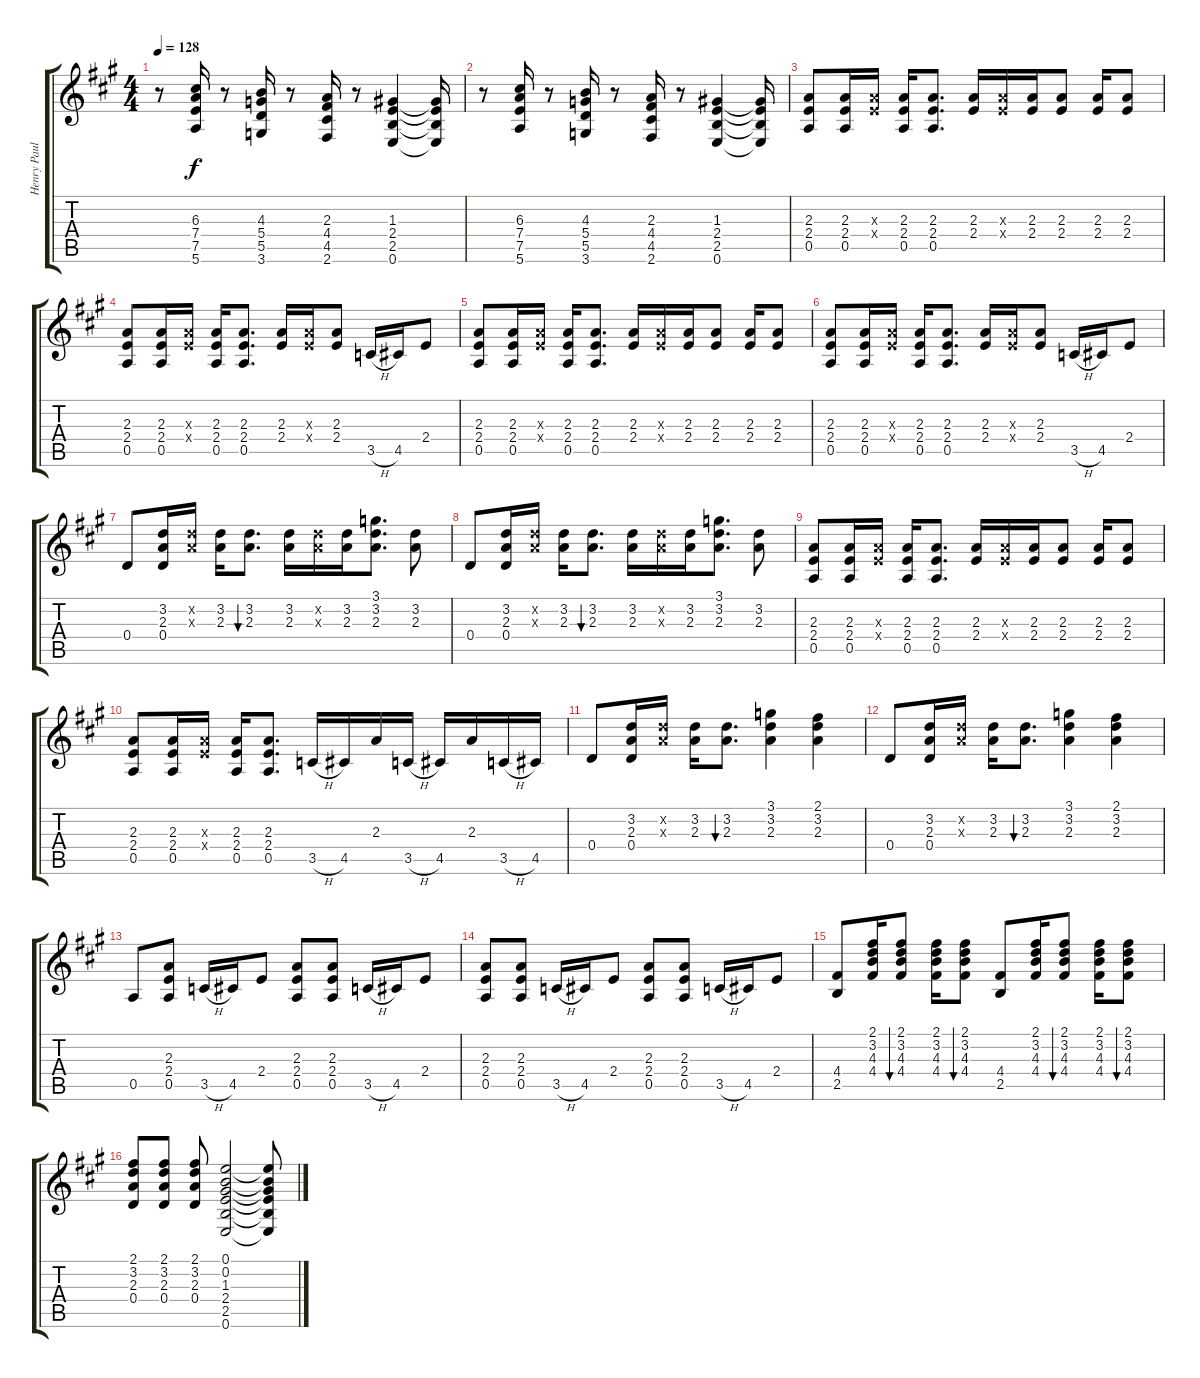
\track ("Henry Paul Guitar" "Henry Paul") {instrument electricguitarclean}
\staff {score tabs}
\tuning (E4 B3 G3 D3 A2 E2) {hide}
\ts (4 4)
\tempo 128
\clef g2
\ks a
r.8{dy f} (6.3 7.4 7.5 5.6).16 r.8 (4.3 5.4 5.5 3.6).16 r.8 (2.3 4.4 4.5 2.6).16 r.8 (1.3 2.4 2.5 0.6).4 (1.3{t} 2.4{t} 2.5{t} 0.6{t}).16 |
r.8 (6.3 7.4 7.5 5.6).16 r.8 (4.3 5.4 5.5 3.6).16 r.8 (2.3 4.4 4.5 2.6).16 r.8 (1.3 2.4 2.5 0.6).4 (1.3{t} 2.4{t} 2.5{t} 0.6{t}).16 |
(2.3 2.4 0.5).8 (2.3 2.4 0.5).16 (2.3{x} 2.4{x}).16 (2.3 2.4 0.5).16 (2.3 2.4 0.5).8{d} (2.3 2.4).16 (2.3{x} 2.4{x}).16 (2.3 2.4).16 (2.3 2.4).8 (2.3 2.4).16 (2.3 2.4).8 |
(2.3 2.4 0.5).8 (2.3 2.4 0.5).16 (2.3{x} 2.4{x}).16 (2.3 2.4 0.5).16 (2.3 2.4 0.5).8{d} (2.3 2.4).16 (2.3{x} 2.4{x}).16 (2.3 2.4).8 3.5{h}.16 4.5.16 2.4.8 |
(2.3 2.4 0.5).8 (2.3 2.4 0.5).16 (2.3{x} 2.4{x}).16 (2.3 2.4 0.5).16 (2.3 2.4 0.5).8{d} (2.3 2.4).16 (2.3{x} 2.4{x}).16 (2.3 2.4).16 (2.3 2.4).8 (2.3 2.4).16 (2.3 2.4).8 |
(2.3 2.4 0.5).8 (2.3 2.4 0.5).16 (2.3{x} 2.4{x}).16 (2.3 2.4 0.5).16 (2.3 2.4 0.5).8{d} (2.3 2.4).16 (2.3{x} 2.4{x}).16 (2.3 2.4).8 3.5{h}.16 4.5.16 2.4.8 |
0.4.8 (3.2 2.3 0.4).16 (3.2{x} 2.3{x}).16 (3.2 2.3).16 (3.2 2.3).8{d bu 60} (3.2 2.3).16 (3.2{x} 2.3{x}).16 (3.2 2.3).16 (3.1 3.2 2.3).8{d} (3.2 2.3).8 |
0.4.8 (3.2 2.3 0.4).16 (3.2{x} 2.3{x}).16 (3.2 2.3).16 (3.2 2.3).8{d bu 60} (3.2 2.3).16 (3.2{x} 2.3{x}).16 (3.2 2.3).16 (3.1 3.2 2.3).8{d} (3.2 2.3).8 |
(2.3 2.4 0.5).8 (2.3 2.4 0.5).16 (2.3{x} 2.4{x}).16 (2.3 2.4 0.5).16 (2.3 2.4 0.5).8{d} (2.3 2.4).16 (2.3{x} 2.4{x}).16 (2.3 2.4).16 (2.3 2.4).8 (2.3 2.4).16 (2.3 2.4).8 |
(2.3 2.4 0.5).8 (2.3 2.4 0.5).16 (2.3{x} 2.4{x}).16 (2.3 2.4 0.5).16 (2.3 2.4 0.5).8{d} 3.5{h}.16 4.5.16 2.3.16 3.5{h}.16 4.5.16 2.3.16 3.5{h}.16 4.5.16 |
0.4.8 (3.2 2.3 0.4).16 (3.2{x} 2.3{x}).16 (3.2 2.3).16 (3.2 2.3).8{d bu 60} (3.1 3.2 2.3).4 (2.1 3.2 2.3).4 |
0.4.8 (3.2 2.3 0.4).16 (3.2{x} 2.3{x}).16 (3.2 2.3).16 (3.2 2.3).8{d bu 60} (3.1 3.2 2.3).4 (2.1 3.2 2.3).4 |
0.5.8 (2.3 2.4 0.5).8 3.5{h}.16 4.5.16 2.4.8 (2.3 2.4 0.5).8 (2.3 2.4 0.5).8 3.5{h}.16 4.5.16 2.4.8 |
(2.3 2.4 0.5).8 (2.3 2.4 0.5).8 3.5{h}.16 4.5.16 2.4.8 (2.3 2.4 0.5).8 (2.3 2.4 0.5).8 3.5{h}.16 4.5.16 2.4.8 |
(4.4 2.5).8 (2.1 3.2 4.3 4.4).16 (2.1 3.2 4.3 4.4).8{bu 60} (2.1 3.2 4.3 4.4).16 (2.1 3.2 4.3 4.4).8{bu 60} (4.4 2.5).8 (2.1 3.2 4.3 4.4).16 (2.1 3.2 4.3 4.4).8{bu 60} (2.1 3.2 4.3 4.4).16 (2.1 3.2 4.3 4.4).8{bu 60} |
(2.1 3.2 2.3 0.4).8 (2.1 3.2 2.3 0.4).8 (2.1 3.2 2.3 0.4).8 (0.1 0.2 1.3 2.4 2.5 0.6).2 (0.1{t} 0.2{t} 1.3{t} 2.4{t} 2.5{t} 0.6{t}).8
